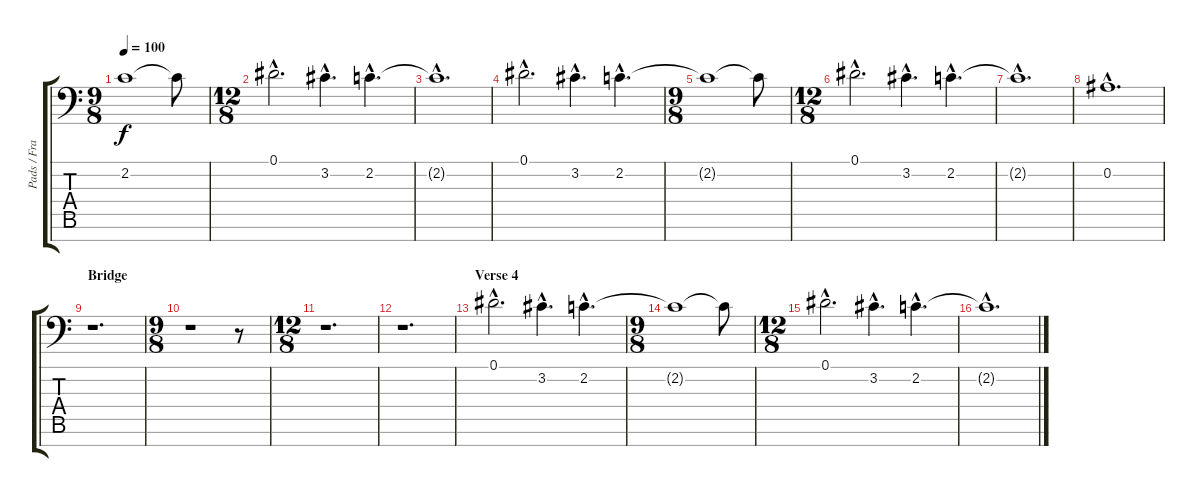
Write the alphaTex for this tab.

\track ("Pads / Franck Delgado" "Pads / Fra") {instrument pad2warm}
\staff {score tabs}
\tuning (Eb4 Bb3 Gb3 Db3 Ab2 Eb2 Ab1) {hide}
\ts (9 8)
\tempo 100
\clef f4
\ks c
2.2{t}.1{dy f} 2.2{t}.8 |
\ts (12 8)
0.1{hac}.2{d} 3.2{hac}.4{d} 2.2{hac}.4{d} |
2.2{hac t}.1{d} |
0.1{hac}.2{d} 3.2{hac}.4{d} 2.2{hac}.4{d} |
\ts (9 8)
2.2{t}.1 2.2{t}.8 |
\ts (12 8)
0.1{hac}.2{d} 3.2{hac}.4{d} 2.2{hac}.4{d} |
2.2{hac t}.1{d} |
0.2{hac}.1{d} |
\section ("" "Bridge")
r.1{d} |
\ts (9 8)
r.1 r.8 |
\ts (12 8)
r.1{d} |
r.1{d} |
\section ("" "Verse 4")
0.1{hac}.2{d} 3.2{hac}.4{d} 2.2{hac}.4{d} |
\ts (9 8)
2.2{t}.1 2.2{t}.8 |
\ts (12 8)
0.1{hac}.2{d} 3.2{hac}.4{d} 2.2{hac}.4{d} |
2.2{hac t}.1{d}
